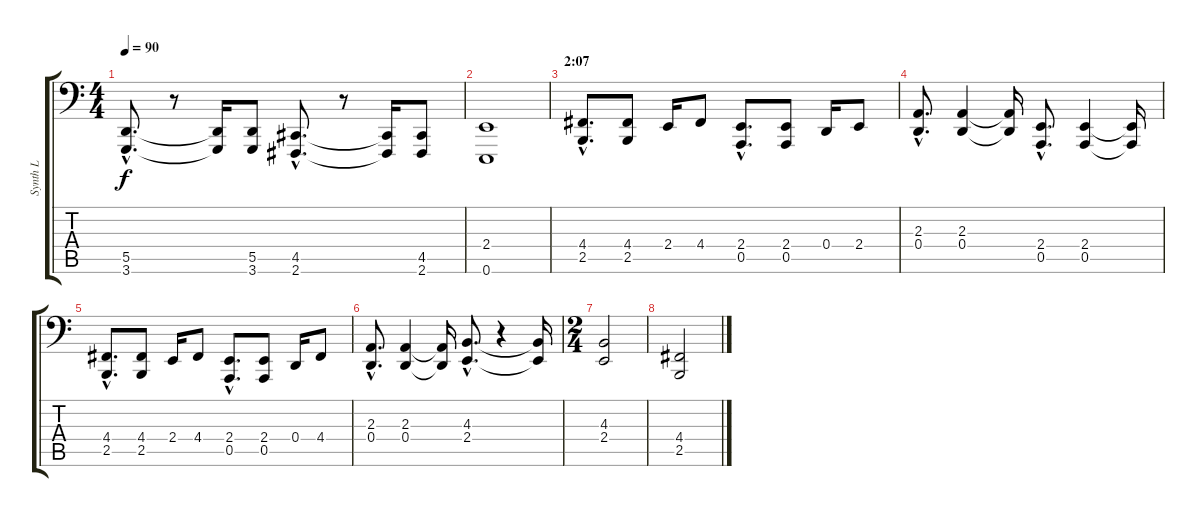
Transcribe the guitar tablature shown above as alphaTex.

\track ("Synth L" "Synth L") {instrument lead2sawtooth}
\staff {score tabs}
\tuning (E3 B2 G2 D2 A1 E1) {hide}
\ts (4 4)
\tempo 90
\clef f4
\ks c
(5.5{hac} 3.6{hac}).8{d dy f} r.8 (5.5{t} 3.6{t}).16 (5.5 3.6).8 (4.5{hac} 2.6{hac}).8{d} r.8 (4.5{t} 2.6{t}).16 (4.5 2.6).8 |
(2.4 0.6).1 |
\section ("" "2:07")
(4.4{hac} 2.5{hac}).8{d} (4.4 2.5).8 2.4.16 4.4.8 (2.4{hac} 0.5{hac}).8{d} (2.4 0.5).8 0.4.16 2.4.8 |
(2.3{hac} 0.4{hac}).8{d} (2.3 0.4).4 (2.3{t} 0.4{t}).16 (2.4{hac} 0.5{hac}).8{d} (2.4 0.5).4 (2.4{t} 0.5{t}).16 |
(4.4{hac} 2.5{hac}).8{d} (4.4 2.5).8 2.4.16 4.4.8 (2.4{hac} 0.5{hac}).8{d} (2.4 0.5).8 0.4.16 4.4.8 |
(2.3{hac} 0.4{hac}).8{d} (2.3 0.4).4 (2.3{t} 0.4{t}).16 (4.3{hac} 2.4{hac}).8{d} r.4 (4.3{t} 2.4{t}).16 |
\ts (2 4)
(4.3 2.4).2 |
(4.4 2.5).2
